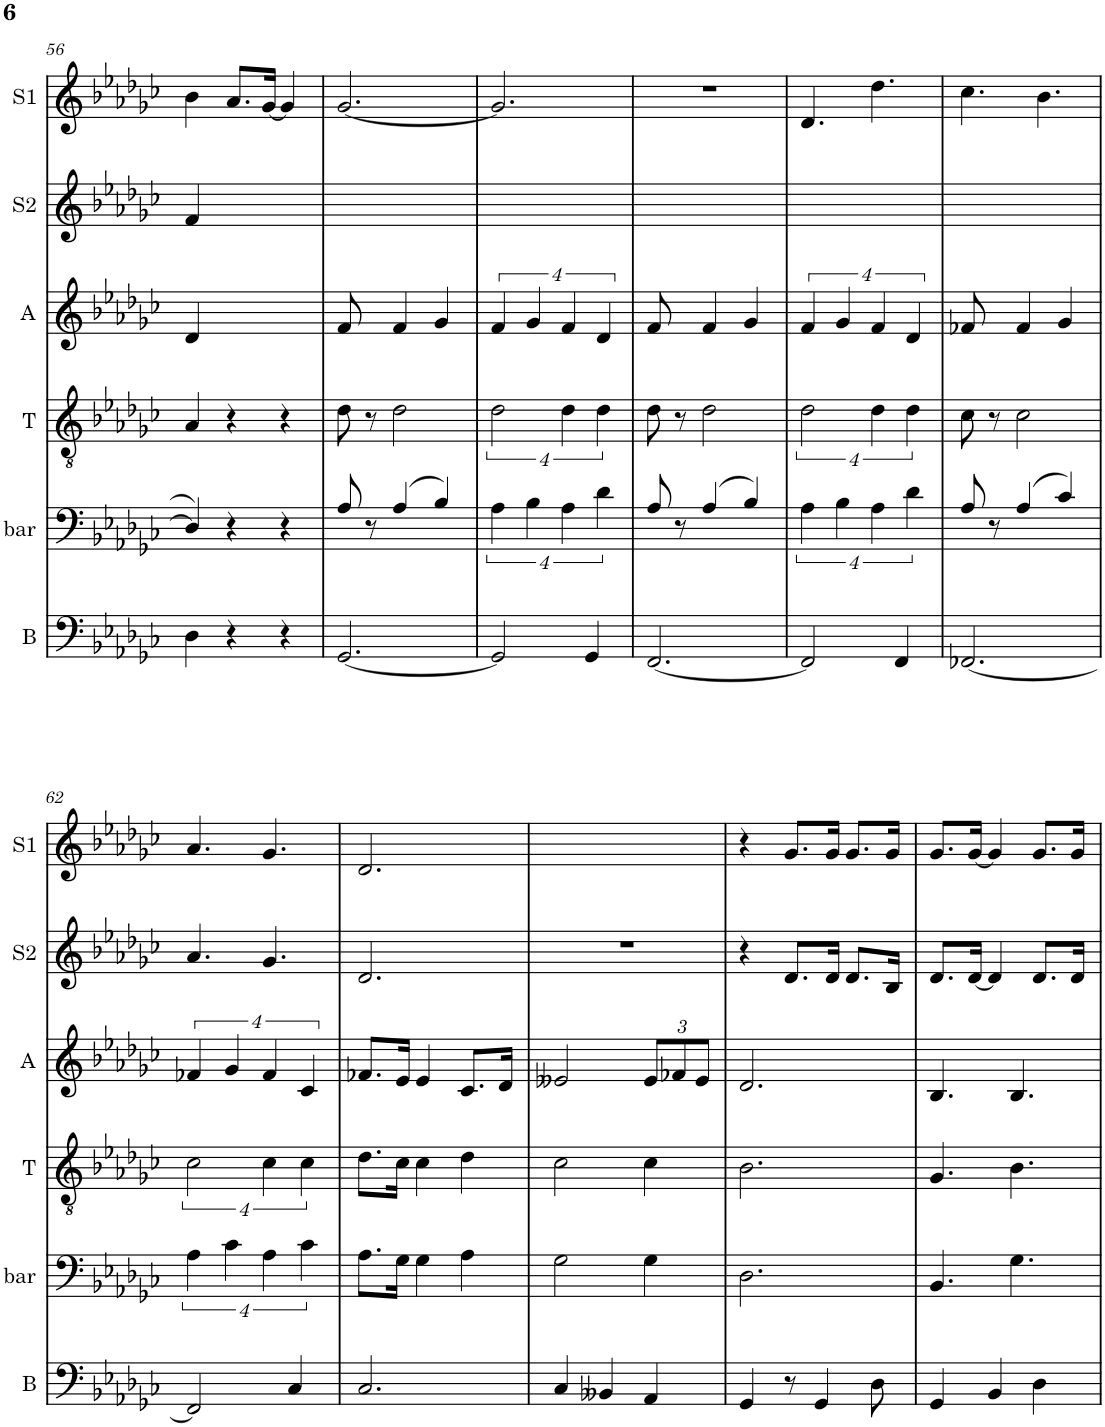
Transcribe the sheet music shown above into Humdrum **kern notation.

**kern	**kern	**kern	**kern	**kern	**kern
*part6	*part5	*part4	*part3	*part2	*part1
*staff6	*staff5	*staff4	*staff3	*staff2	*staff1
*I"B	*I"bar	*I"T	*I"A	*I"S2	*I"S1
*I'B	*I'bar	*I'T	*I'A	*I'S2	*I'S1
!!LO:PB:g=z
*clefF4	*clefF4	*clefGv2	*clefG2	*clefG2	*clefG2
*k[b-e-a-d-g-c-]	*k[b-e-a-d-g-c-]	*k[b-e-a-d-g-c-]	*k[b-e-a-d-g-c-]	*k[b-e-a-d-g-c-]	*k[b-e-a-d-g-c-]
*M3/4	*M3/4	*M3/4	*M3/4	*M3/4	*M3/4
=56	=56	=56	=56	=56	=56
4D-\	4D-/]	4A-/	4d-/	4f/	4b-\
4r	4r	4r	4ryy	4ryy	8.a-/L
.	.	.	.	.	[<16g-/Jk
4r	4r	4r	4ryy	4ryy	4g-/]
=57	=57	=57	=57	=57	=57
[<2.GG-/	8A-/	8d-\	8f/	2.ryy	[<2.g-/
.	8r	8r	8ryy	.	.
.	(>4A-/	2d-\	4f/	.	.
.	4B-/)	.	4g-/	.	.
=58	=58	=58	=58	=58	=58
2GG-/]	16%3A-\	8%3d-\	16%3f/	2.ryy	2.g-/]
.	16%3B-\	.	16%3g-/	.	.
.	16%3A-\	16%3d-\	16%3f/	.	.
4GG-/	.	.	.	.	.
.	16%3d-\	16%3d-\	16%3d-/	.	.
=59	=59	=59	=59	=59	=59
[<2.FF/	8A-/	8d-\	8f/	2.ryy	2.r
.	8r	8r	8ryy	.	.
.	(>4A-/	2d-\	4f/	.	.
.	4B-/)	.	4g-/	.	.
=60	=60	=60	=60	=60	=60
2FF/]	16%3A-\	8%3d-\	16%3f/	2.ryy	4.d-/
.	16%3B-\	.	16%3g-/	.	.
.	16%3A-\	16%3d-\	16%3f/	.	4.dd-\
4FF/	.	.	.	.	.
.	16%3d-\	16%3d-\	16%3d-/	.	.
=61	=61	=61	=61	=61	=61
[<2.FF-X/	8A-/	8c-\	8f-X/	2.ryy	4.cc-\
.	8r	8r	8ryy	.	.
.	(>4A-/	2c-\	4f-/	.	.
.	.	.	.	.	4.b-\
.	4c-/)	.	4g-/	.	.
!!LO:LB:g=z
=62	=62	=62	=62	=62	=62
2FF-/]	16%3A-\	8%3c-\	16%3f-X/	4.a-/	4.a-/
.	16%3c-\	.	16%3g-/	.	.
.	16%3A-\	16%3c-\	16%3f-/	4.g-/	4.g-/
4C-/	.	.	.	.	.
.	16%3c-\	16%3c-\	16%3c-/	.	.
=63	=63	=63	=63	=63	=63
2.C-/	8.A-\L	8.d-\L	8.f-X/L	2.d-/	2.d-/
.	16G-\Jk	16c-\Jk	16e-/Jk	.	.
.	4G-\	4c-\	4e-/	.	.
.	4A-\	4d-\	8.c-/L	.	.
.	.	.	16d-/Jk	.	.
=64	=64	=64	=64	=64	=64
4C-/	2G-\	2c-\	2e--X/	2.r	2.ryy
4BB--X/	.	.	.	.	.
*	*	*	*Xbrackettup	*	*
4AA-/	4G-\	4c-\	12e--/L	.	.
.	.	.	12f-X/	.	.
.	.	.	12e--/J	.	.
=65	=65	=65	=65	=65	=65
4GG-/	2.D-\	2.B-\	2.d-/	4r	4r
8r	.	.	.	8.d-/L	8.g-/L
4GG-/	.	.	.	.	.
.	.	.	.	16d-/Jk	16g-/Jk
.	.	.	.	8.d-/L	8.g-/L
8D-\	.	.	.	.	.
.	.	.	.	16B-/Jk	16g-/Jk
=66	=66	=66	=66	=66	=66
4GG-/	4.BB-/	4.G-/	4.B-/	8.d-/L	8.g-/L
.	.	.	.	[<16d-/Jk	[<16g-/Jk
4BB-/	.	.	.	4d-/]	4g-/]
.	4.G-\	4.B-\	4.B-/	.	.
4D-\	.	.	.	8.d-/L	8.g-/L
.	.	.	.	16d-/Jk	16g-/Jk
=	=	=	=	=	=
*-	*-	*-	*-	*-	*-
